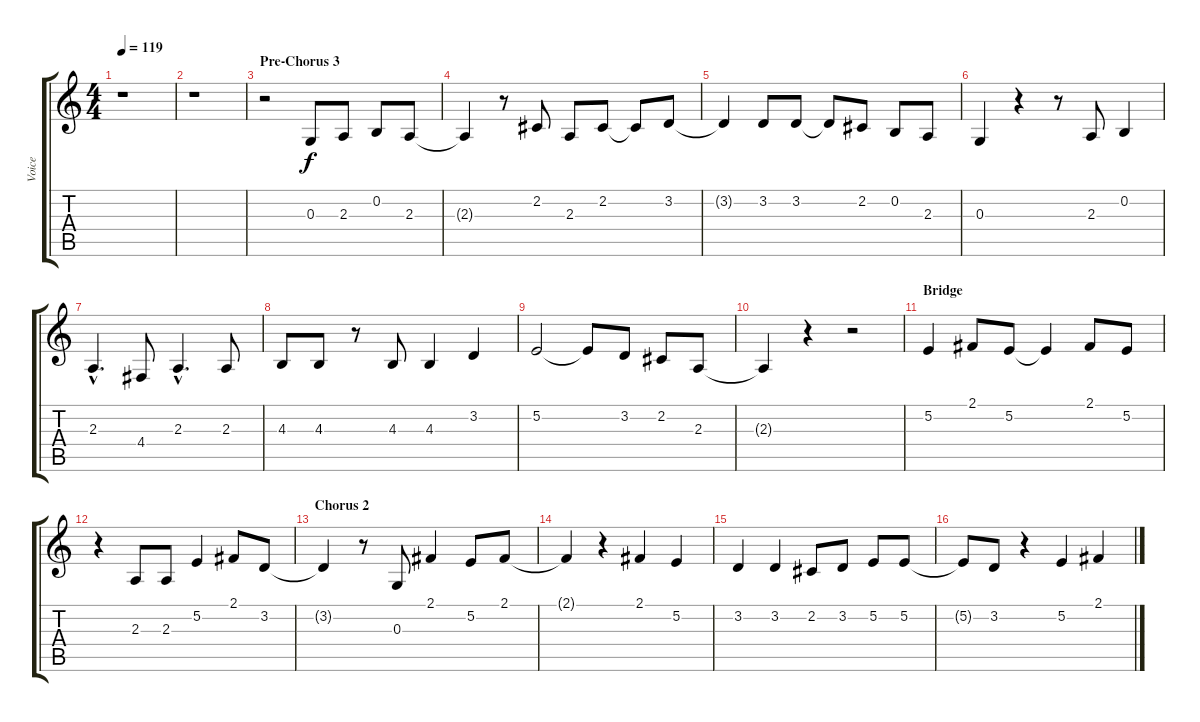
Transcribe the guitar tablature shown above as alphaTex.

\track ("Voice" "Voice") {instrument lead1square}
\staff {score tabs}
\tuning (E4 B3 G3 D3 A2 E2) {hide}
\ts (4 4)
\tempo 119
\clef g2
\ks c
r.1{dy f} |
r.1 |
\section ("" "Pre-Chorus 3")
r.2 0.3.8 2.3.8 0.2.8 2.3.8 |
2.3{t}.4 r.8 2.2.8 2.3.8 2.2.8 2.2{t}.8 3.2.8 |
3.2{t}.4 3.2.8 3.2.8 3.2{t}.8 2.2.8 0.2.8 2.3.8 |
0.3.4 r.4 r.8 2.3.8 0.2.4 |
2.3{hac}.4{d} 4.4.8 2.3{hac}.4{d} 2.3.8 |
4.3.8 4.3.8 r.8 4.3.8 4.3.4 3.2.4 |
5.2.2 5.2{t}.8 3.2.8 2.2.8 2.3.8 |
2.3{t}.4 r.4 r.2 |
\section ("" "Bridge")
5.2.4 2.1.8 5.2.8 5.2{t}.4 2.1.8 5.2.8 |
r.4 2.3.8 2.3.8 5.2.4 2.1.8 3.2.8 |
\section ("" "Chorus 2")
3.2{t}.4 r.8 0.3.8 2.1.4 5.2.8 2.1.8 |
2.1{t}.4 r.4 2.1.4 5.2.4 |
3.2.4 3.2.4 2.2.8 3.2.8 5.2.8 5.2.8 |
5.2{t}.8 3.2.8 r.4 5.2.4 2.1.4
